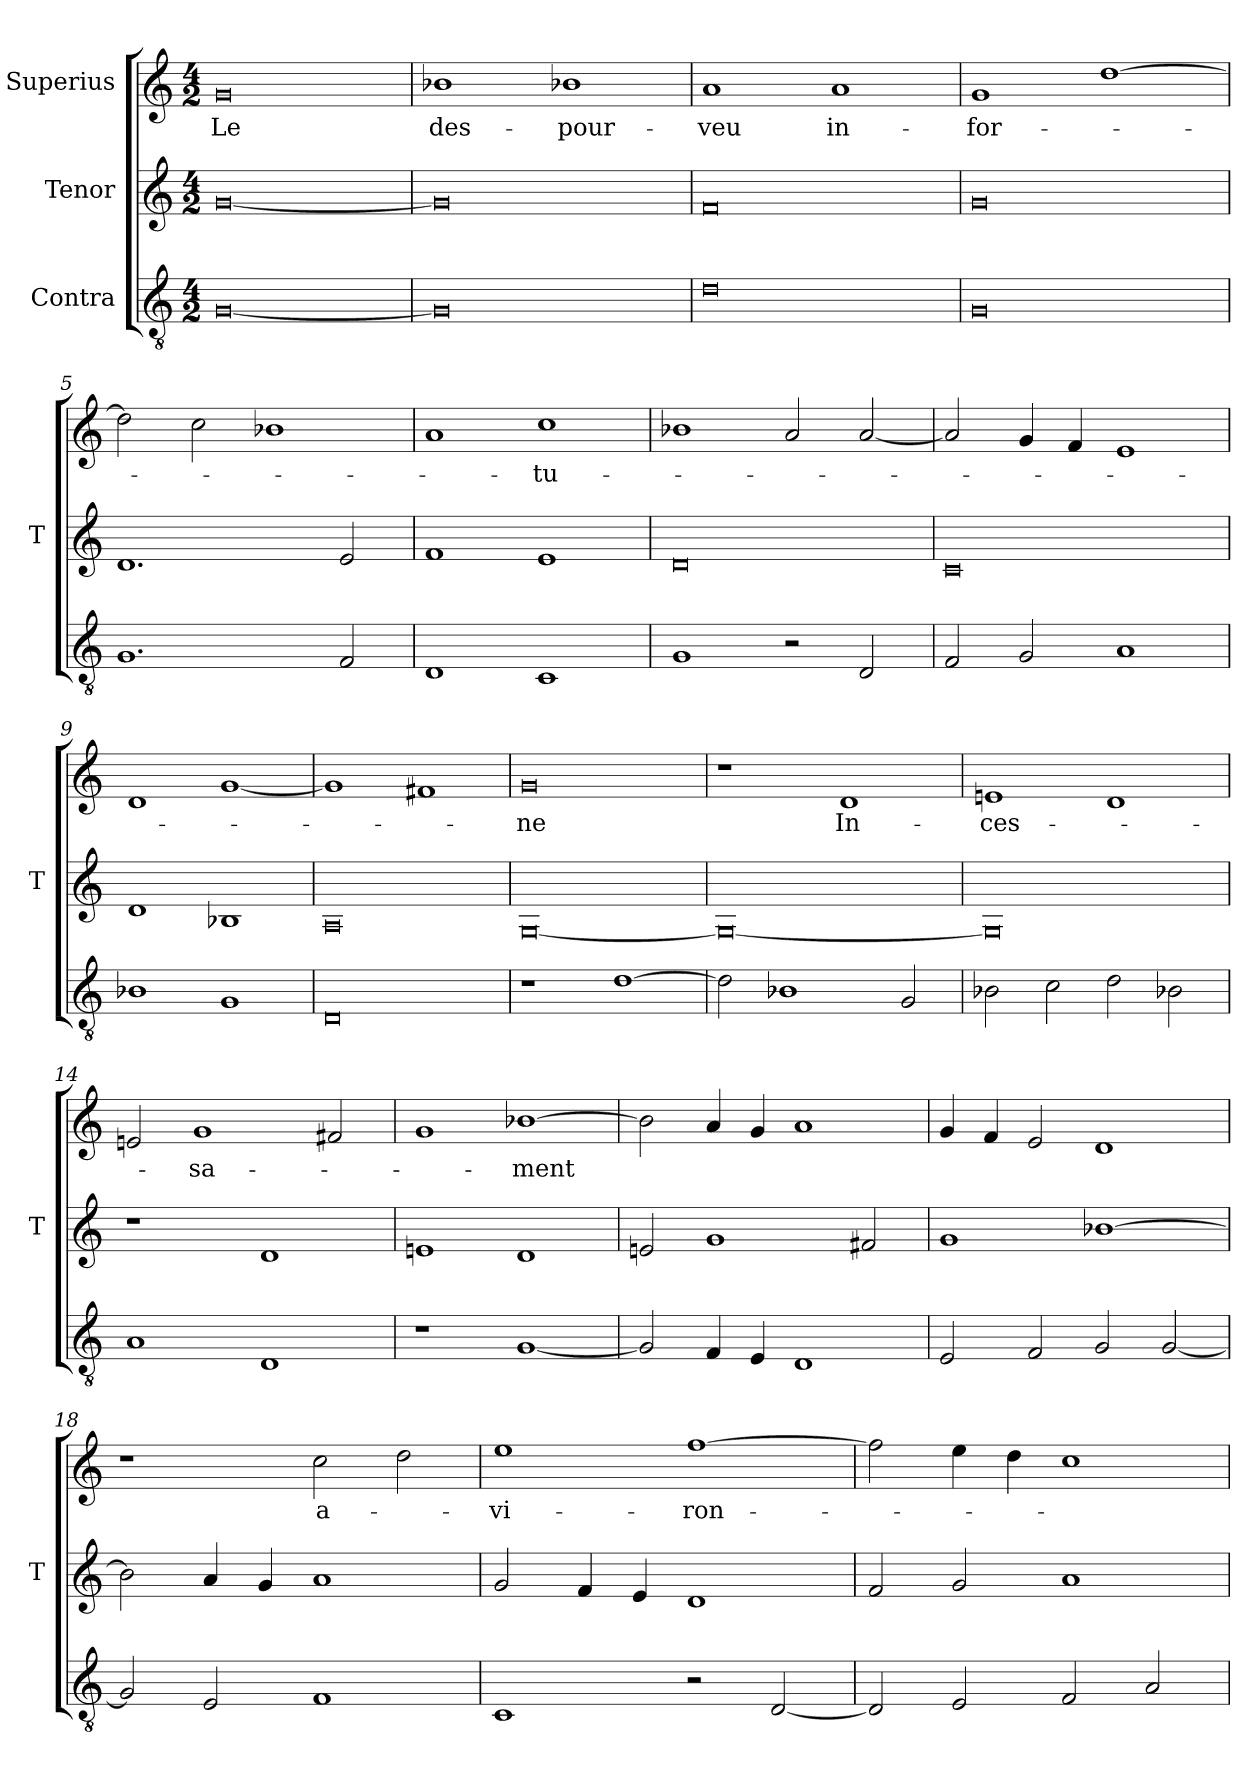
**kern	**kern	**kern	**text
*part3	*part2	*part1	*part1
*staff3	*staff2	*staff1	*staff1
*I"Contra	*I"Tenor	*I"Superius	*
*	*I'T	*	*
*clefGv2	*clefG2	*clefG2	*
*M4/2	*M4/2	*M4/2	*
=1	=1	=1	=1
[0G	[0g	0g	-Le
=2	=2	=2	=2
0G]	0g]	1b-X	des-
.	.	1b-X	-pour-
=3	=3	=3	=3
0d	0f	1a	-veu
.	.	1a	in-
=4	=4	=4	=4
0G	0g	1g	-for-
.	.	[1dd	.
=5	=5	=5	=5
1.G	1.d	2dd]	.
.	.	2cc	.
.	.	1b-X	.
2F	2e	.	.
=6	=6	=6	=6
1D	1f	1a	.
1C	1e	1cc	-tu-
=7	=7	=7	=7
1G	0d	1b-X	.
2r	.	2a	.
2D	.	[2a	.
=8	=8	=8	=8
2F	0c	2a]	.
2G	.	4g	.
.	.	4f	.
1A	.	1e	.
=9	=9	=9	=9
1B-X	1d	1d	.
1G	1B-X	[1g	.
=10	=10	=10	=10
0D	0A	1g]	.
.	.	1f#X	.
=11	=11	=11	=11
1r	[0G	0g	-ne
[1d	.	.	.
=12	=12	=12	=12
2d]	0G_	1r	.
1B-X	.	.	.
.	.	1d	In-
2G	.	.	.
=13	=13	=13	=13
2B-X	0G]	1en	-ces-
2c	.	.	.
2d	.	1d	.
2B-X	.	.	.
=14	=14	=14	=14
1A	1r	2en	.
.	.	1g	-sa-
1D	1d	.	.
.	.	2f#X	.
=15	=15	=15	=15
1r	1en	1g	.
[1G	1d	[1b-X	-ment
=16	=16	=16	=16
2G]	2en	2b-]	.
4F	1g	4a	.
4E	.	4g	.
1D	.	1a	.
.	2f#X	.	.
=17	=17	=17	=17
2E	1g	4g	.
.	.	4f	.
2F	.	2e	.
2G	[1b-X	1d	.
[2G	.	.	.
=18	=18	=18	=18
2G]	2b-]	1r	.
2E	4a	.	.
.	4g	.	.
1F	1a	2cc	a-
.	.	2dd	.
=19	=19	=19	=19
1C	2g	1ee	-vi-
.	4f	.	.
.	4e	.	.
2r	1d	[1ff	-ron-
[2D	.	.	.
=20	=20	=20	=20
2D]	2f	2ff]	.
2E	2g	4ee	.
.	.	4dd	.
2F	1a	1cc	.
2A	.	.	.
=	=	=	=
*-	*-	*-	*-
